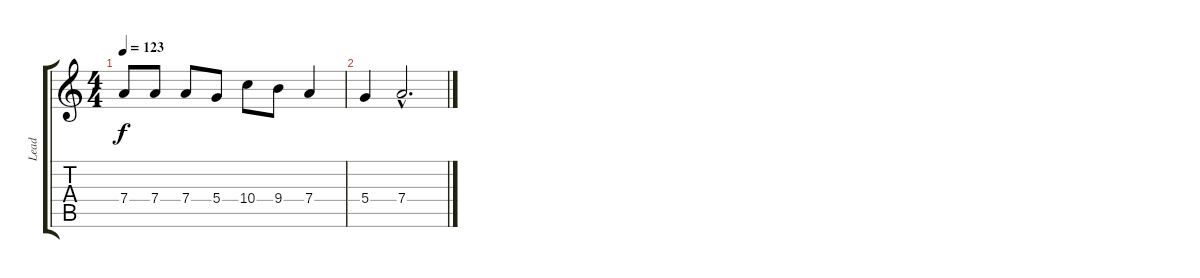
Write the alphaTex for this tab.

\track ("Lead" "Lead") {instrument acousticguitarsteel}
\staff {score tabs}
\tuning (E4 B3 G3 D3 A2 E2) {hide}
\ts (4 4)
\tempo 123
\clef g2
\ks c
7.4.8{dy f} 7.4.8 7.4.8 5.4.8 10.4.8 9.4.8 7.4.4 |
5.4.4 7.4{hac}.2{d}
